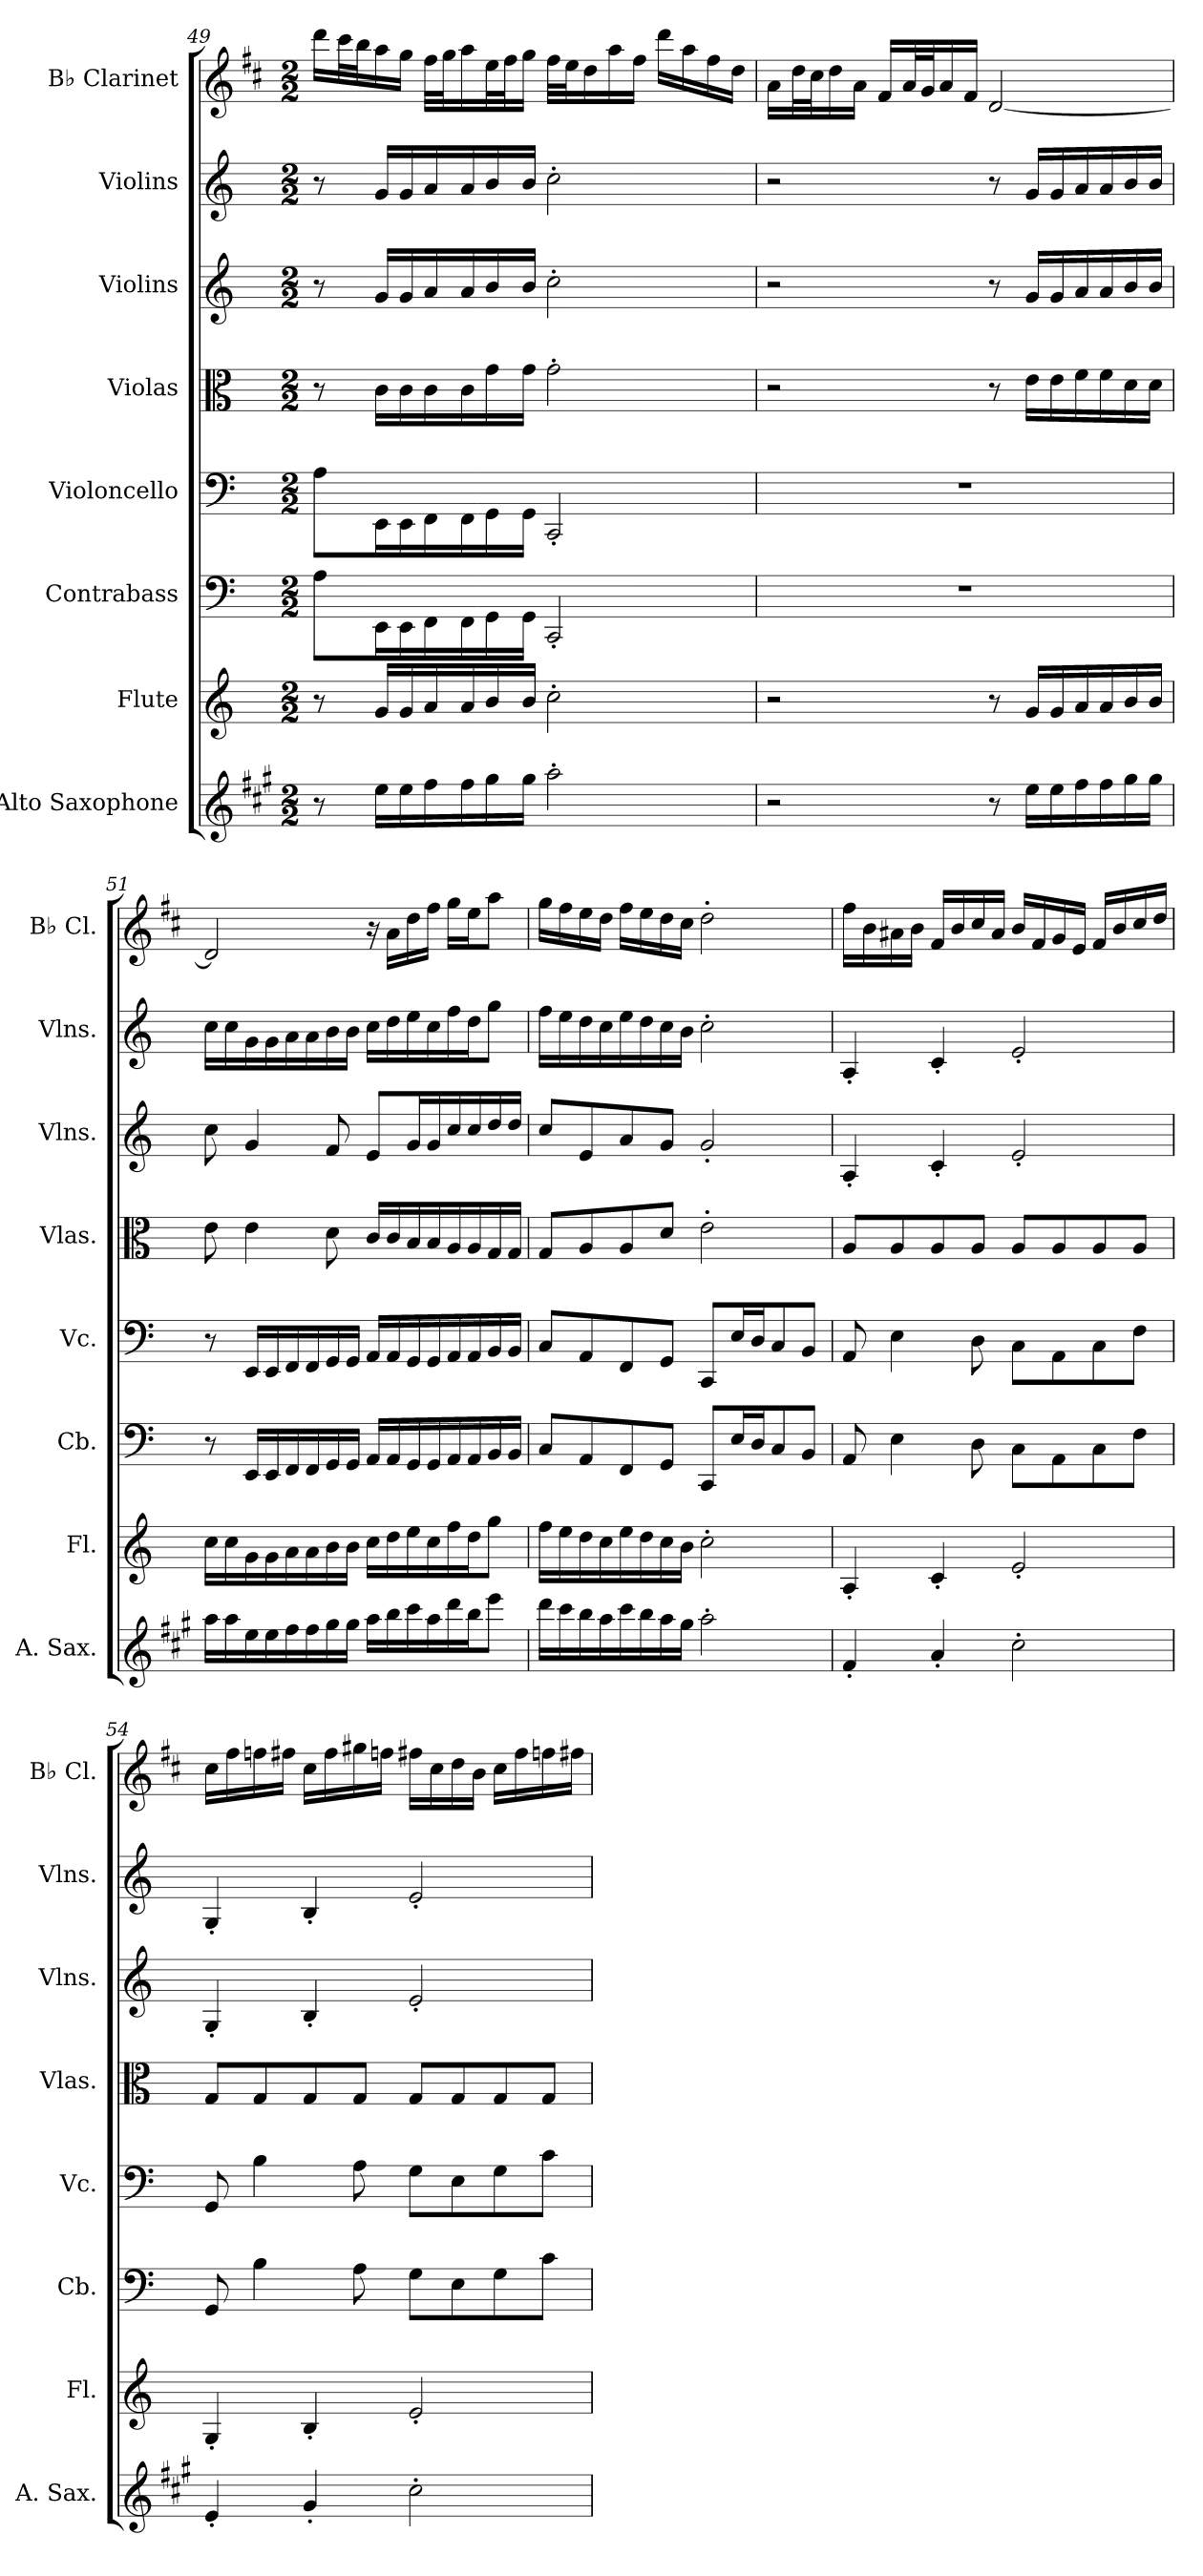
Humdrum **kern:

**kern	**kern	**kern	**kern	**kern	**kern	**kern	**kern
*part8	*part7	*part6	*part5	*part4	*part3	*part2	*part1
*staff8	*staff7	*staff6	*staff5	*staff4	*staff3	*staff2	*staff1
*I"Alto Saxophone	*I"Flute	*I"Contrabass	*I"Violoncello	*I"Violas	*I"Violins	*I"Violins	*I"B♭ Clarinet
*I'A. Sax.	*I'Fl.	*I'Cb.	*I'Vc.	*I'Vlas.	*I'Vlns.	*I'Vlns.	*I'B♭ Cl.
!!LO:LB:g=z
*clefG2	*clefG2	*clefF4	*clefF4	*clefC3	*clefG2	*clefG2	*clefG2
*ITrd5c9	*	*ITrd7c12	*	*	*	*	*ITrd1c2
*k[]	*k[]	*k[]	*k[]	*k[]	*k[]	*k[]	*k[]
*M2/2	*M2/2	*M2/2	*M2/2	*M2/2	*M2/2	*M2/2	*M2/2
=49	=49	=49	=49	=49	=49	=49	=49
8r	8r	8AA\L	8A\L	8r	8r	8r	16ccc\LL
.	.	.	.	.	.	.	32bb\L
.	.	.	.	.	.	.	32aa\J
16g\LL	16g/LL	16EEE\L	16EE\L	16c\LL	16g/LL	16g/LL	16gg\
16g\	16g/	16EEE\	16EE\	16c\	16g/	16g/	16ff\JJ
16a\	16a/	16FFF\	16FF\	16c\	16a/	16a/	32ee\LLL
.	.	.	.	.	.	.	32ff\J
16a\	16a/	16FFF\	16FF\	16c\	16a/	16a/	16gg\
16b\	16b/	16GGG\	16GG\	16g\	16b/	16b/	32dd\L
.	.	.	.	.	.	.	32ee\J
16b\JJ	16b/JJ	16GGG\JJ	16GG\JJ	16g\JJ	16b/JJ	16b/JJ	16ff\JJ
2cc'\	2cc'\	2CCC'/	2CC'/	2g'\	2cc'\	2cc'\	32ee\LLL
.	.	.	.	.	.	.	32dd\J
.	.	.	.	.	.	.	16cc\
.	.	.	.	.	.	.	16gg\
.	.	.	.	.	.	.	16ee\JJ
.	.	.	.	.	.	.	16ccc\LL
.	.	.	.	.	.	.	16gg\
.	.	.	.	.	.	.	16ee\
.	.	.	.	.	.	.	16cc\JJ
=50	=50	=50	=50	=50	=50	=50	=50
2r	2r	1r	1r	2r	2r	2r	16g\LL
.	.	.	.	.	.	.	32cc\L
.	.	.	.	.	.	.	32b\J
.	.	.	.	.	.	.	16cc\
.	.	.	.	.	.	.	16g\JJ
.	.	.	.	.	.	.	16e/LL
.	.	.	.	.	.	.	32g/L
.	.	.	.	.	.	.	32f/J
.	.	.	.	.	.	.	16g/
.	.	.	.	.	.	.	16e/JJ
8r	8r	.	.	8r	8r	8r	[2c/
16g\LL	16g/LL	.	.	16e\LL	16g/LL	16g/LL	.
16g\	16g/	.	.	16e\	16g/	16g/	.
16a\	16a/	.	.	16f\	16a/	16a/	.
16a\	16a/	.	.	16f\	16a/	16a/	.
16b\	16b/	.	.	16d\	16b/	16b/	.
16b\JJ	16b/JJ	.	.	16d\JJ	16b/JJ	16b/JJ	.
=51	=51	=51	=51	=51	=51	=51	=51
16cc\LL	16cc\LL	8r	8r	8e\	8cc\	16cc\LL	2c/]
16cc\	16cc\	.	.	.	.	16cc\	.
16g\	16g\	16EEE/LL	16EE/LL	4e\	4g/	16g\	.
16g\	16g\	16EEE/	16EE/	.	.	16g\	.
16a\	16a\	16FFF/	16FF/	.	.	16a\	.
16a\	16a\	16FFF/	16FF/	.	.	16a\	.
16b\	16b\	16GGG/	16GG/	8d\	8f/	16b\	.
16b\JJ	16b\JJ	16GGG/JJ	16GG/JJ	.	.	16b\JJ	.
16cc\LL	16cc\LL	16AAA/LL	16AA/LL	16c/LL	8e/L	16cc\LL	16r
16dd\	16dd\	16AAA/	16AA/	16c/	.	16dd\	16g\LL
16ee\	16ee\	16GGG/	16GG/	16B/	16g/L	16ee\	16cc\
16cc\	16cc\	16GGG/	16GG/	16B/	16g/	16cc\	16ee\JJ
16ff\	16ff\	16AAA/	16AA/	16A/	16cc/	16ff\	16ff\LL
16dd\J	16dd\J	16AAA/	16AA/	16A/	16cc/	16dd\J	16dd\J
8gg\J	8gg\J	16BBB/	16BB/	16G/	16dd/	8gg\J	8gg\J
.	.	16BBB/JJ	16BB/JJ	16G/JJ	16dd/JJ	.	.
!!LO:LB:g=z
=52	=52	=52	=52	=52	=52	=52	=52
16ff\LL	16ff\LL	8CC/L	8C/L	8G/L	8cc/L	16ff\LL	16ff\LL
16ee\	16ee\	.	.	.	.	16ee\	16ee\
16dd\	16dd\	8AAA/	8AA/	8A/	8e/	16dd\	16dd\
16cc\	16cc\	.	.	.	.	16cc\	16cc\JJ
16ee\	16ee\	8FFF/	8FF/	8A/	8a/	16ee\	16ee\LL
16dd\	16dd\	.	.	.	.	16dd\	16dd\
16cc\	16cc\	8GGG/J	8GG/J	8d/J	8g/J	16cc\	16cc\
16b\JJ	16b\JJ	.	.	.	.	16b\JJ	16b\JJ
2cc'\	2cc'\	8CCC/L	8CC/L	2e'\	2g'/	2cc'\	2cc'\
.	.	16EE/L	16E/L	.	.	.	.
.	.	16DD/J	16D/J	.	.	.	.
.	.	8CC/	8C/	.	.	.	.
.	.	8BBB/J	8BB/J	.	.	.	.
=53	=53	=53	=53	=53	=53	=53	=53
4A'/	4A'/	8AAA/	8AA/	8A/L	4A'/	4A'/	16ee\LL
.	.	.	.	.	.	.	16a\
.	.	4EE\	4E\	8A/	.	.	16g#X\
.	.	.	.	.	.	.	16a\JJ
4c'/	4c'/	.	.	8A/	4c'/	4c'/	16e/LL
.	.	.	.	.	.	.	16a/
.	.	8DD\	8D\	8A/J	.	.	16b/
.	.	.	.	.	.	.	16g#/JJ
2e'\	2e'/	8CC\L	8C\L	8A/L	2e'/	2e'/	16a/LL
.	.	.	.	.	.	.	16e/
.	.	8AAA\	8AA\	8A/	.	.	16f/
.	.	.	.	.	.	.	16d/JJ
.	.	8CC\	8C\	8A/	.	.	16e/LL
.	.	.	.	.	.	.	16a/
.	.	8FF\J	8F\J	8A/J	.	.	16b/
.	.	.	.	.	.	.	16cc/JJ
!!LO:PB:g=z
=54	=54	=54	=54	=54	=54	=54	=54
4G'/	4G'/	8GGG/	8GG/	8G/L	4G'/	4G'/	16b\LL
.	.	.	.	.	.	.	16ee\
.	.	4BB\	4B\	8G/	.	.	16ee-X\
.	.	.	.	.	.	.	16een\JJ
4B'/	4B'/	.	.	8G/	4B'/	4B'/	16b\LL
.	.	.	.	.	.	.	16ee\
.	.	8AA\	8A\	8G/J	.	.	16ff#X\
.	.	.	.	.	.	.	16ee-X\JJ
2e'\	2e'/	8GG\L	8G\L	8G/L	2e'/	2e'/	16een\LL
.	.	.	.	.	.	.	16b\
.	.	8EE\	8E\	8G/	.	.	16cc\
.	.	.	.	.	.	.	16a\JJ
.	.	8GG\	8G\	8G/	.	.	16b\LL
.	.	.	.	.	.	.	16ee\
.	.	8C\J	8c\J	8G/J	.	.	16ee-X\
.	.	.	.	.	.	.	16een\JJ
=	=	=	=	=	=	=	=
*-	*-	*-	*-	*-	*-	*-	*-
